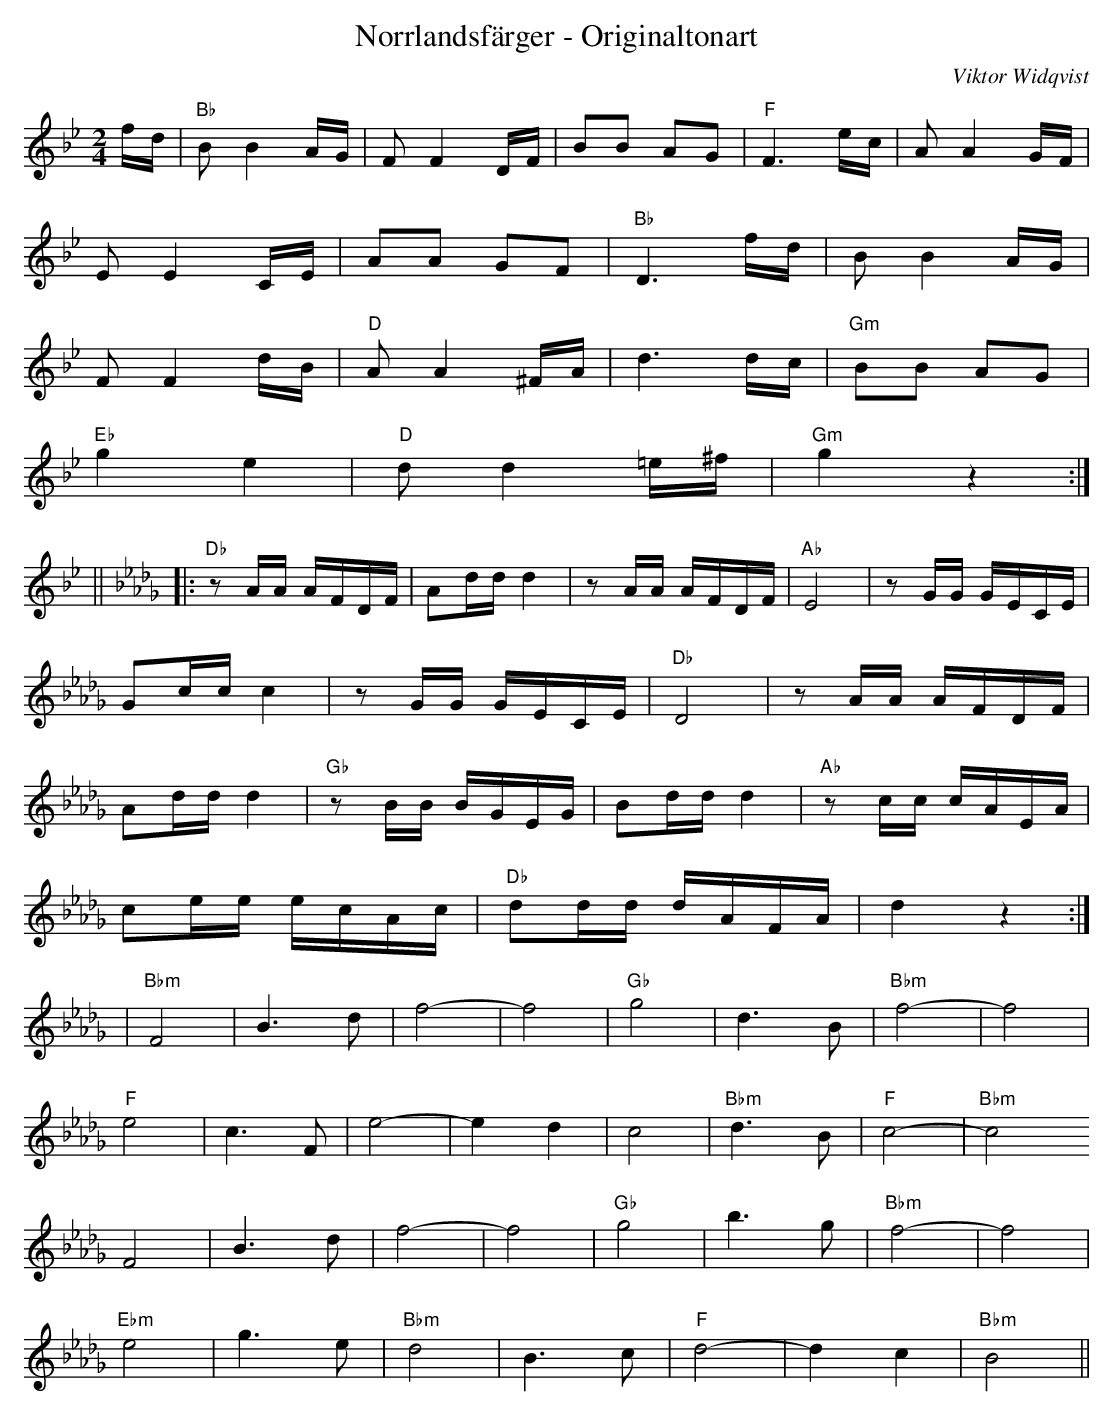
X:1
T:Norrlandsfärger - Originaltonart
M:2/4
C:Viktor Widqvist
L:1/8
K:Bb
f/d/ |"Bb" BB2A/G/ | FF2D/F/ | BB AG | "F"F3e/c/ | AA2G/F/ |
EE2C/E/ | AA GF |"Bb" D3f/d/ | BB2 A/G/ |
FF2d/B/ | "D"AA2^F/A/ | d3d/c/ | "Gm"BB AG |
"Eb"g2 e2 | "D"dd2=e/^f/ | "Gm"g2z2 :|
||
K:Db
|:"Db"zA/A/ A/F/D/F/ | Ad/d/ d2 |zA/A/ A/F/D/F/ | "Ab"E4 |zG/G/ G/E/C/E/ |
Gc/c/ c2 |zG/G/ G/E/C/E/ | "Db"D4 |zA/A/ A/F/D/F/ |
Ad/d/ d2 |"Gb"zB/B/ B/G/E/G/ | Bd/d/ d2 |"Ab"zc/c/ c/A/E/A/ |
ce/e/ e/c/A/c/ | "Db"dd/d/ d/A/F/A/ | d2z2 :|
K:Bbm
|"Bbm"F4 | B2>d2 | f4- |f4| "Gb"g4 | d2>B2 | "Bbm"f4- |f4|
"F"e4 | c2>F2 | e4- | e2 d2 | c4 | "Bbm"d2>B2 | "F"c4- | "Bbm"c4
F4 | B2>d2 | f4- |f4| "Gb"g4 | b2>g2 | "Bbm"f4- |f4|
"Ebm"e4 | g2>e2 | "Bbm"d4 | B2>c2 | "F"d4- | d2 c2 | "Bbm"B4 ||
